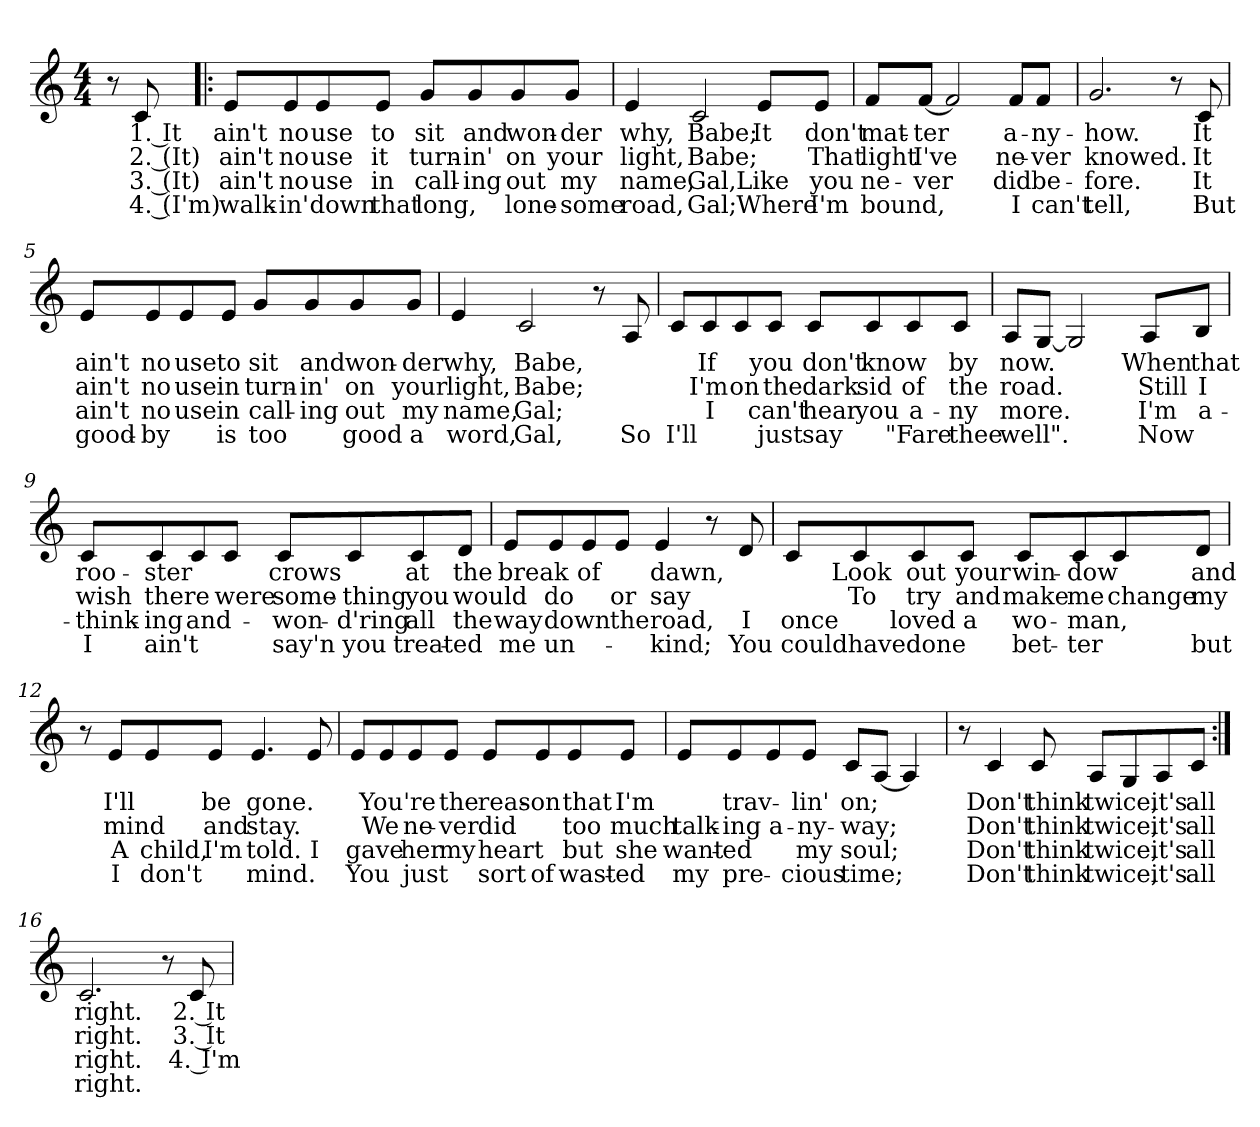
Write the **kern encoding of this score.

**kern	**text	**text	**text	**text
*part1	*part1	*part1	*part1	*part1
*staff1	*staff1	*staff1	*staff1	*staff1
*clefG2	*	*	*	*
*k[]	*	*	*	*
*C:	*	*	*	*
*M4/4	*	*	*	*
=	=	=	=	=
8r	.	.	.	.
8c/	1. It	2. (It)	3. (It)	4. (I'm)
=1!|:	=1!|:	=1!|:	=1!|:	=1!|:
8e/L	ain't	ain't	ain't	walk-
8e/	no	no	no	-in'
8e/	use	use	use	down
8e/J	to	it	in	that
8g/L	sit	turn-	call-	long,
8g/	and	-in'	-ing	.
8g/	won-	on	out	lone-
8g/J	-der	your	my	-some
=2	=2	=2	=2	=2
4e/	why,	light,	name,	road,
2c/	Babe;	Babe;	Gal,	Gal;
8e/L	It	.	Like	Where
8e/J	don't	That	you	I'm
!!LO:LB:g=z
=3	=3	=3	=3	=3
8f/L	mat-	light	ne-	bound,
[8f/J	-ter	I've	-ver	.
2f/]	.	.	.	.
8f/L	a-	ne-	did	I
8f/J	-ny-	-ver	be-	can't
=4	=4	=4	=4	=4
2.g/	-how.	knowed.	-fore.	tell,
8r	.	.	.	.
8c/	It	It	It	But
=5	=5	=5	=5	=5
8e/L	ain't	ain't	ain't	good-
8e/	no	no	no	-by
8e/	use	use	use	.
8e/J	to	in	in	is
8g/L	sit	turn-	call-	too
8g/	and	-in'	-ing	.
8g/	won-	on	out	good
8g/J	-der	your	my	a
!!LO:LB:g=z
=6	=6	=6	=6	=6
4e/	why,	light,	name,	word,
2c/	Babe,	Babe;	Gal;	Gal,
8r	.	.	.	.
8A/	.	.	.	So
=7	=7	=7	=7	=7
8c/L	.	.	.	I'll
8c/	If	I'm	I	.
8c/	.	on	.	.
8c/J	you	the	can't	just
8c/L	don't	dark	hear	say
8c/	know	sid	you	.
8c/	.	of	a-	"Fare
8c/J	by	the	-ny	thee
=8	=8	=8	=8	=8
8A/L	now.	road.	more.	well".
[8G/J	.	.	.	.
2G/]	.	.	.	.
8A/L	When	Still	I'm	Now
8B/J	that	I	a-	.
!!LO:LB:g=z
=9	=9	=9	=9	=9
8c/L	roo-	wish	-think-	I
8c/	-ster	there	-ing	ain't
8c/	.	.	and-	.
8c/J	.	were	.	.
8c/L	crows	some-	-won-	say'n
8c/	.	-thing	-d'ring	you
8c/	at	you	all	treat-
8d/J	the	would	the	-ed
=10	=10	=10	=10	=10
8e/L	break	.	way	me
8e/	.	do	down	un-
8e/	of	.	.	.
8e/J	.	or	the	.
4e/	dawn,	say	road,	-kind;
8r	.	.	.	.
8d/	.	.	I	You
!!LO:LB:g=z
=11	=11	=11	=11	=11
8c/L	.	.	once	could
8c/	Look	To	.	have
8c/	out	try	loved	done
8c/J	your	and	a	.
8c/L	win-	make	wo-	bet-
8c/	-dow	me	-man,	-ter
8c/	.	change	.	.
8d/J	and	my	.	but
=12	=12	=12	=12	=12
8r	.	.	.	.
8e/L	I'll	mind	A	I
8e/	.	.	child,	don't
8e/J	be	and	I'm	.
4.e/	gone.	stay.	told.	mind.
8e/	.	.	I	.
!!LO:PB:g=z
=13	=13	=13	=13	=13
8e/L	.	.	gave	You
8e/	You're	We	.	.
8e/	.	ne-	her	just
8e/J	the	-ver	my	.
8e/L	reas-	did	heart	sort
8e/	-on	.	.	of
8e/	that	too	but	wast-
8e/J	I'm	much	she	-ed
=14	=14	=14	=14	=14
8e/L	.	talk-	want-	my
8e/	trav-	-ing	-ed	pre-
8e/	.	a-	.	.
8e/J	-lin'	-ny-	my	-cious
8c/L	on;	-way;	soul;	time;
[8A/J	.	.	.	.
4A/]	.	.	.	.
!!LO:LB:g=z
=15	=15	=15	=15	=15
8r	.	.	.	.
4c/	Don't	Don't	Don't	Don't
8c/	think	think	think	think
8A/L	twice,	twice,	twice,	twice,
8G/	.	.	.	.
8A/	it's	it's	it's	it's
8c/J	all	all	all	all
=16:|!	=16:|!	=16:|!	=16:|!	=16:|!
2.c/	right.	right.	right.	right.
8r	.	.	.	.
8c/	2. It	3. It	4. I'm	.
=	=	=	=	=
*-	*-	*-	*-	*-
